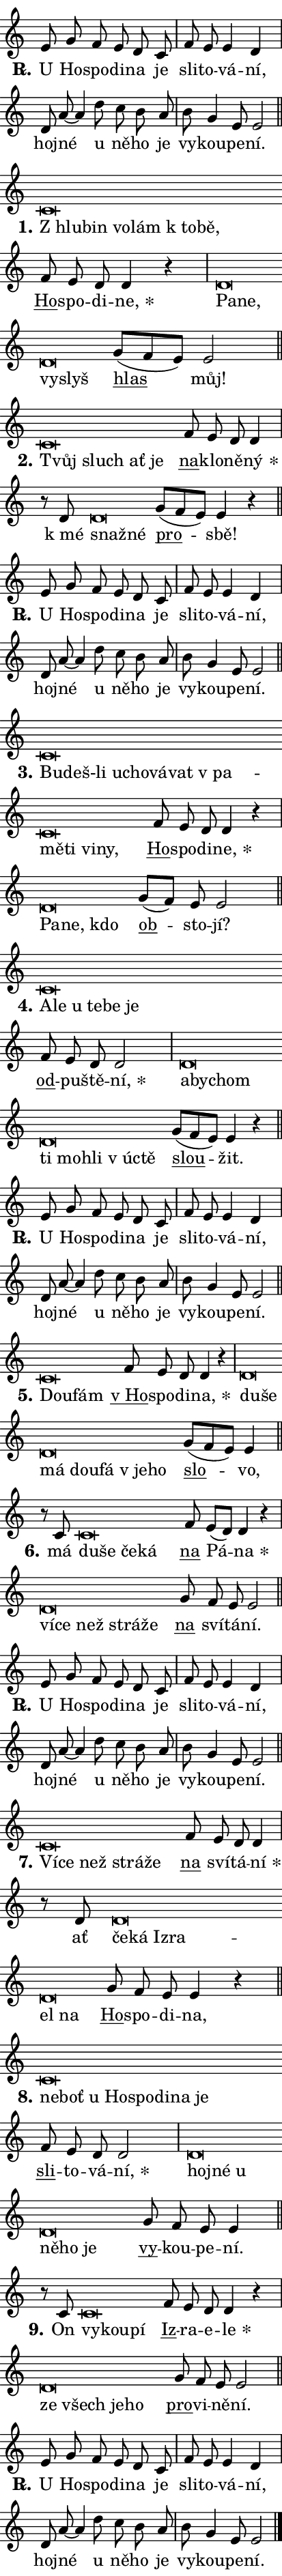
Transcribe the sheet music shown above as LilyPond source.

\version "2.24.0"
\header { tagline = "" }
\paper {
  indent = 0\cm
  top-margin = 0\cm
  right-margin = 0\cm
  bottom-margin = 0\cm
  left-margin = 0\cm
  paper-width = 7\cm
  page-breaking = #ly:one-page-breaking
  system-system-spacing.basic-distance = #11
  score-system-spacing.basic-distance = #11
  ragged-last = ##f
}


%% Author: Thomas Morley
%% https://lists.gnu.org/archive/html/lilypond-user/2020-05/msg00002.html
#(define (line-position grob)
"Returns position of @var[grob} in current system:
   @code{'start}, if at first time-step
   @code{'end}, if at last time-step
   @code{'middle} otherwise
"
  (let* ((col (ly:item-get-column grob))
         (ln (ly:grob-object col 'left-neighbor))
         (rn (ly:grob-object col 'right-neighbor))
         (col-to-check-left (if (ly:grob? ln) ln col))
         (col-to-check-right (if (ly:grob? rn) rn col))
         (break-dir-left
           (and
             (ly:grob-property col-to-check-left 'non-musical #f)
             (ly:item-break-dir col-to-check-left)))
         (break-dir-right
           (and
             (ly:grob-property col-to-check-right 'non-musical #f)
             (ly:item-break-dir col-to-check-right))))
        (cond ((eqv? 1 break-dir-left) 'start)
              ((eqv? -1 break-dir-right) 'end)
              (else 'middle))))

#(define (tranparent-at-line-position vctor)
  (lambda (grob)
  "Relying on @code{line-position} select the relevant enry from @var{vctor}.
Used to determine transparency,"
    (case (line-position grob)
      ((end) (not (vector-ref vctor 0)))
      ((middle) (not (vector-ref vctor 1)))
      ((start) (not (vector-ref vctor 2))))))

noteHeadBreakVisibility =
#(define-music-function (break-visibility)(vector?)
"Makes @code{NoteHead}s transparent relying on @var{break-visibility}"
#{
  \override NoteHead.transparent =
    #(tranparent-at-line-position break-visibility)
#})

#(define delete-ledgers-for-transparent-note-heads
  (lambda (grob)
    "Reads whether a @code{NoteHead} is transparent.
If so this @code{NoteHead} is removed from @code{'note-heads} from
@var{grob}, which is supposed to be @code{LedgerLineSpanner}.
As a result ledgers are not printed for this @code{NoteHead}"
    (let* ((nhds-array (ly:grob-object grob 'note-heads))
           (nhds-list
             (if (ly:grob-array? nhds-array)
                 (ly:grob-array->list nhds-array)
                 '()))
           ;; Relies on the transparent-property being done before
           ;; Staff.LedgerLineSpanner.after-line-breaking is executed.
           ;; This is fragile ...
           (to-keep
             (remove
               (lambda (nhd)
                 (ly:grob-property nhd 'transparent #f))
               nhds-list)))
      ;; TODO find a better method to iterate over grob-arrays, similiar
      ;; to filter/remove etc for lists
      ;; For now rebuilt from scratch
      (set! (ly:grob-object grob 'note-heads)  '())
      (for-each
        (lambda (nhd)
          (ly:pointer-group-interface::add-grob grob 'note-heads nhd))
        to-keep))))

hideNotes = {
  \noteHeadBreakVisibility #begin-of-line-visible
}
unHideNotes = {
  \noteHeadBreakVisibility #all-visible
}

% work-around for resetting accidentals
% https://lilypond.org/doc/v2.23/Documentation/notation/displaying-rhythms#unmetered-music
cadenzaMeasure = {
  \cadenzaOff
  \partial 1024 s1024
  \cadenzaOn
}

#(define-markup-command (accent layout props text) (markup?)
  "Underline accented syllable"
  (interpret-markup layout props
    #{\markup \override #'(offset . 4.3) \underline { #text }#}))

responsum = \markup \concat {
  "R" \hspace #-1.05 \path #0.1 #'((moveto 0 0.07) (lineto 0.9 0.8)) \hspace #0.05 "."
}

\layout {
    \context {
        \Staff
        \remove "Time_signature_engraver"
        \override LedgerLineSpanner.after-line-breaking = #delete-ledgers-for-transparent-note-heads
    }
    \context {
        \Voice {
            \override NoteHead.output-attributes = #'((class . "notehead"))
            \override Hairpin.height = #0.55
        }
    }
    \context {
        \Lyrics {
            \override StanzaNumber.output-attributes = #'((class . "stanzanumber"))
            \override LyricSpace.minimum-distance = #0.9
            \override LyricText.font-name = #"TeX Gyre Schola"
            \override LyricText.font-size = 1
            \override StanzaNumber.font-name = #"TeX Gyre Schola Bold"
            \override StanzaNumber.font-size = 1
        }
    }
}

% magnetic-lyrics.ily
%
%   written by
%     Jean Abou Samra <jean@abou-samra.fr>
%     Werner Lemberg <wl@gnu.org>
%
%   adapted by
%     Jiri Hon <jiri.hon@gmail.com>
%
% Version 2022-Apr-15

% https://www.mail-archive.com/lilypond-user@gnu.org/msg149350.html

#(define (Left_hyphen_pointer_engraver context)
   "Collect syllable-hyphen-syllable occurrences in lyrics and store
them in properties.  This engraver only looks to the left.  For
example, if the lyrics input is @code{foo -- bar}, it does the
following.

@itemize @bullet
@item
Set the @code{text} property of the @code{LyricHyphen} grob between
@q{foo} and @q{bar} to @code{foo}.

@item
Set the @code{left-hyphen} property of the @code{LyricText} grob with
text @q{foo} to the @code{LyricHyphen} grob between @q{foo} and
@q{bar}.
@end itemize

Use this auxiliary engraver in combination with the
@code{lyric-@/text::@/apply-@/magnetic-@/offset!} hook."
   (let ((hyphen #f)
         (text #f))
     (make-engraver
      (acknowledgers
       ((lyric-syllable-interface engraver grob source-engraver)
        (set! text grob)))
      (end-acknowledgers
       ((lyric-hyphen-interface engraver grob source-engraver)
        ;(when (not (grob::has-interface grob 'lyric-space-interface))
          (set! hyphen grob)));)
      ((stop-translation-timestep engraver)
       (when (and text hyphen)
         (ly:grob-set-object! text 'left-hyphen hyphen))
       (set! text #f)
       (set! hyphen #f)))))

#(define (lyric-text::apply-magnetic-offset! grob)
   "If the space between two syllables is less than the value in
property @code{LyricText@/.details@/.squash-threshold}, move the right
syllable to the left so that it gets concatenated with the left
syllable.

Use this function as a hook for
@code{LyricText@/.after-@/line-@/breaking} if the
@code{Left_@/hyphen_@/pointer_@/engraver} is active."
   (let ((hyphen (ly:grob-object grob 'left-hyphen #f)))
     (when hyphen
       (let ((left-text (ly:spanner-bound hyphen LEFT)))
         (when (grob::has-interface left-text 'lyric-syllable-interface)
           (let* ((common (ly:grob-common-refpoint grob left-text X))
                  (this-x-ext (ly:grob-extent grob common X))
                  (left-x-ext
                   (begin
                     ;; Trigger magnetism for left-text.
                     (ly:grob-property left-text 'after-line-breaking)
                     (ly:grob-extent left-text common X)))
                  ;; `delta` is the gap width between two syllables.
                  (delta (- (interval-start this-x-ext)
                            (interval-end left-x-ext)))
                  (details (ly:grob-property grob 'details))
                  (threshold (assoc-get 'squash-threshold details 0.2)))
             (when (< delta threshold)
               (let* (;; We have to manipulate the input text so that
                      ;; ligatures crossing syllable boundaries are not
                      ;; disabled.  For languages based on the Latin
                      ;; script this is essentially a beautification.
                      ;; However, for non-Western scripts it can be a
                      ;; necessity.
                      (lt (ly:grob-property left-text 'text))
                      (rt (ly:grob-property grob 'text))
                      (is-space (grob::has-interface hyphen 'lyric-space-interface))
                      (space (if is-space " " ""))
                      (space-markup (grob-interpret-markup grob " "))
                      (space-size (interval-length (ly:stencil-extent space-markup X)))
                      (extra-delta (if is-space space-size 0))
                      ;; Append new syllable.
                      (ltrt-space (if (and (string? lt) (string? rt))
                                (string-append lt space rt)
                                (make-concat-markup (list lt space rt))))
                      ;; Right-align `ltrt` to the right side.
                      (ltrt-space-markup (grob-interpret-markup
                               grob
                               (make-translate-markup
                                (cons (interval-length this-x-ext) 0)
                                (make-right-align-markup ltrt-space)))))
                 (begin
                   ;; Don't print `left-text`.
                   (ly:grob-set-property! left-text 'stencil #f)
                   ;; Set text and stencil (which holds all collected
                   ;; syllables so far) and shift it to the left.
                   (ly:grob-set-property! grob 'text ltrt-space)
                   (ly:grob-set-property! grob 'stencil ltrt-space-markup)
                   (ly:grob-translate-axis! grob (- (- delta extra-delta)) X))))))))))


#(define (lyric-hyphen::displace-bounds-first grob)
   ;; Make very sure this callback isn't triggered too early.
   (let ((left (ly:spanner-bound grob LEFT))
         (right (ly:spanner-bound grob RIGHT)))
     (ly:grob-property left 'after-line-breaking)
     (ly:grob-property right 'after-line-breaking)
     (ly:lyric-hyphen::print grob)))

squashThreshold = #0.4

\layout {
  \context {
    \Lyrics
    \consists #Left_hyphen_pointer_engraver
    \override LyricText.after-line-breaking =
      #lyric-text::apply-magnetic-offset!
    \override LyricHyphen.stencil = #lyric-hyphen::displace-bounds-first
    \override LyricText.details.squash-threshold = \squashThreshold
    \override LyricHyphen.minimum-distance = 0
    \override LyricHyphen.minimum-length = \squashThreshold
  }
}

squash = \override LyricText.details.squash-threshold = 9999
unSquash = \override LyricText.details.squash-threshold = \squashThreshold

left = \override LyricText.self-alignment-X = #LEFT
unLeft = \revert LyricText.self-alignment-X

starOffset = #(lambda (grob) 
                (let ((x_offset (ly:self-alignment-interface::aligned-on-x-parent grob)))
                  (if (= x_offset 0) 0 (+ x_offset 1.2))))

star = #(define-music-function (syllable)(string?)
"Append star separator at the end of a syllable"
#{
  \once \override LyricText.X-offset = #starOffset
  \lyricmode { \markup {
    #syllable
    \override #'((font-name . "TeX Gyre Schola Bold")) \hspace #0.2 \lower #0.65 \larger "*"
  } }
#})

starAccent = #(define-music-function (syllable)(string?)
"Append star separator at the end of a syllable and make accent"
#{
  \once \override LyricText.X-offset = #starOffset
  \lyricmode { \markup {
    \accent #syllable
    \override #'((font-name . "TeX Gyre Schola Bold")) \hspace #0.2 \lower #0.65 \larger "*"
  } }
#})

breath = #(define-music-function (syllable)(string?)
"Append breathing indicator at the end of a syllable"
#{
  \lyricmode { \markup { #syllable "+" } }
#})

optionalBreath = #(define-music-function (syllable)(string?)
"Append optional breathing indicator at the end of a syllable"
#{
  \lyricmode { \markup { #syllable "(+)" } }
#})


\score {
    <<
        \new Voice = "melody" { \cadenzaOn \key c \major \relative { e'8 g f e d c \cadenzaMeasure \bar "|" f e e4 d \cadenzaMeasure \bar "|" d8 a'8~ a4 \bar "" d8 c b a \cadenzaMeasure \bar "|" b g4 e8 e2 \cadenzaMeasure \bar "||" \break } }
        \new Lyrics \lyricsto "melody" { \lyricmode { \set stanza = \responsum
U Ho -- spo -- di -- na je sli -- to -- vá -- ní, hoj -- né u ně -- ho je vy -- kou -- pe -- ní. } }
    >>
    \layout {}
}

\score {
    <<
        \new Voice = "melody" { \cadenzaOn \key c \major \relative { c'\breve*1/16 \hideNotes \breve*1/16 \bar "" \breve*1/16 \bar "" \breve*1/16 \bar "" \breve*1/16 \breve*1/16 \bar "" \unHideNotes \bar "" f8 e d d4 r \cadenzaMeasure \bar "|" d\breve*1/16 \hideNotes \breve*1/16 \bar "" \breve*1/16 \breve*1/16 \bar "" \unHideNotes \bar "" g8[( f e)] e2 \cadenzaMeasure \bar "||" \break } }
        \new Lyrics \lyricsto "melody" { \lyricmode { \set stanza = "1."
\left "Z hlu" -- \squash bin vo -- lám "k to" -- bě, \unLeft \unSquash \markup \accent Ho -- spo -- di -- \star ne, \left Pa -- \squash ne, vy -- slyš \unLeft \unSquash \markup \accent hlas můj! } }
    >>
    \layout {}
}

\score {
    <<
        \new Voice = "melody" { \cadenzaOn \key c \major \relative { c'\breve*1/16 \hideNotes \breve*1/16 \bar "" \breve*1/16 \breve*1/16 \bar "" \unHideNotes \bar "" f8 e d d4 \cadenzaMeasure \bar "|" r8 d d\breve*1/16 \hideNotes \breve*1/16 \bar "" \unHideNotes \bar "" g8[( f e)] e4 r \cadenzaMeasure \bar "||" \break } }
        \new Lyrics \lyricsto "melody" { \lyricmode { \set stanza = "2."
\left Tvůj \squash sluch ať je \unLeft \unSquash \markup \accent na -- klo -- ně -- \star ný "k mé" \left snaž -- \squash né \unLeft \unSquash \markup \accent pro -- sbě! } }
    >>
    \layout {}
}

\score {
    <<
        \new Voice = "melody" { \cadenzaOn \key c \major \relative { e'8 g f e d c \cadenzaMeasure \bar "|" f e e4 d \cadenzaMeasure \bar "|" d8 a'8~ a4 \bar "" d8 c b a \cadenzaMeasure \bar "|" b g4 e8 e2 \cadenzaMeasure \bar "||" \break } }
        \new Lyrics \lyricsto "melody" { \lyricmode { \set stanza = \responsum
U Ho -- spo -- di -- na je sli -- to -- vá -- ní, hoj -- né u ně -- ho je vy -- kou -- pe -- ní. } }
    >>
    \layout {}
}

\score {
    <<
        \new Voice = "melody" { \cadenzaOn \key c \major \relative { c'\breve*1/16 \hideNotes \breve*1/16 \bar "" \breve*1/16 \bar "" \breve*1/16 \bar "" \breve*1/16 \bar "" \breve*1/16 \bar "" \breve*1/16 \bar "" \breve*1/16 \bar "" \breve*1/16 \bar "" \breve*1/16 \breve*1/16 \bar "" \unHideNotes \bar "" f8 e d d4 r \cadenzaMeasure \bar "|" d\breve*1/16 \hideNotes \breve*1/16 \breve*1/16 \bar "" \unHideNotes \bar "" g8[( f)] e e2 \cadenzaMeasure \bar "||" \break } }
        \new Lyrics \lyricsto "melody" { \lyricmode { \set stanza = "3."
\left Bu -- \squash deš-li u -- cho -- vá -- vat "v pa" -- mě -- ti vi -- ny, \unLeft \unSquash \markup \accent Ho -- spo -- di -- \star ne, \left Pa -- \squash ne, kdo \unLeft \unSquash \markup \accent ob -- sto -- jí? } }
    >>
    \layout {}
}

\score {
    <<
        \new Voice = "melody" { \cadenzaOn \key c \major \relative { c'\breve*1/16 \hideNotes \breve*1/16 \bar "" \breve*1/16 \bar "" \breve*1/16 \bar "" \breve*1/16 \breve*1/16 \bar "" \unHideNotes \bar "" f8 e d d2 \cadenzaMeasure \bar "|" d\breve*1/16 \hideNotes \breve*1/16 \bar "" \breve*1/16 \bar "" \breve*1/16 \bar "" \breve*1/16 \bar "" \breve*1/16 \bar "" \breve*1/16 \breve*1/16 \bar "" \unHideNotes \bar "" g8[( f e)] e4 r \cadenzaMeasure \bar "||" \break } }
        \new Lyrics \lyricsto "melody" { \lyricmode { \set stanza = "4."
\left A -- \squash le u te -- be je \unLeft \unSquash \markup \accent od -- pu -- ště -- \star ní, \left a -- \squash by -- chom ti mo -- hli "v ú" -- ctě \unLeft \unSquash \markup \accent slou -- žit. } }
    >>
    \layout {}
}

\score {
    <<
        \new Voice = "melody" { \cadenzaOn \key c \major \relative { e'8 g f e d c \cadenzaMeasure \bar "|" f e e4 d \cadenzaMeasure \bar "|" d8 a'8~ a4 \bar "" d8 c b a \cadenzaMeasure \bar "|" b g4 e8 e2 \cadenzaMeasure \bar "||" \break } }
        \new Lyrics \lyricsto "melody" { \lyricmode { \set stanza = \responsum
U Ho -- spo -- di -- na je sli -- to -- vá -- ní, hoj -- né u ně -- ho je vy -- kou -- pe -- ní. } }
    >>
    \layout {}
}

\score {
    <<
        \new Voice = "melody" { \cadenzaOn \key c \major \relative { c'\breve*1/16 \hideNotes \breve*1/16 \bar "" \unHideNotes \bar "" f8 e d d4 r \cadenzaMeasure \bar "|" d\breve*1/16 \hideNotes \breve*1/16 \bar "" \breve*1/16 \bar "" \breve*1/16 \bar "" \breve*1/16 \bar "" \breve*1/16 \breve*1/16 \bar "" \unHideNotes \bar "" g8[( f e)] e4 \cadenzaMeasure \bar "||" \break } }
        \new Lyrics \lyricsto "melody" { \lyricmode { \set stanza = "5."
\left Dou -- \squash fám \unLeft \unSquash \markup \accent "v Ho" -- spo -- di -- \star na, \left du -- \squash še má dou -- fá "v je" -- ho \unLeft \unSquash \markup \accent slo -- vo, } }
    >>
    \layout {}
}

\score {
    <<
        \new Voice = "melody" { \cadenzaOn \key c \major \relative { r8 c' c\breve*1/16 \hideNotes \breve*1/16 \bar "" \breve*1/16 \breve*1/16 \bar "" \unHideNotes \bar "" f8 e[( d)] d4 r \cadenzaMeasure \bar "|" d\breve*1/16 \hideNotes \breve*1/16 \bar "" \breve*1/16 \bar "" \breve*1/16 \breve*1/16 \bar "" \unHideNotes \bar "" g8 f e e2 \cadenzaMeasure \bar "||" \break } }
        \new Lyrics \lyricsto "melody" { \lyricmode { \set stanza = "6."
má \left du -- \squash še če -- ká \unLeft \unSquash \markup \accent na Pá -- \star na \left ví -- \squash ce než strá -- že \unLeft \unSquash \markup \accent na sví -- tá -- ní. } }
    >>
    \layout {}
}

\score {
    <<
        \new Voice = "melody" { \cadenzaOn \key c \major \relative { e'8 g f e d c \cadenzaMeasure \bar "|" f e e4 d \cadenzaMeasure \bar "|" d8 a'8~ a4 \bar "" d8 c b a \cadenzaMeasure \bar "|" b g4 e8 e2 \cadenzaMeasure \bar "||" \break } }
        \new Lyrics \lyricsto "melody" { \lyricmode { \set stanza = \responsum
U Ho -- spo -- di -- na je sli -- to -- vá -- ní, hoj -- né u ně -- ho je vy -- kou -- pe -- ní. } }
    >>
    \layout {}
}

\score {
    <<
        \new Voice = "melody" { \cadenzaOn \key c \major \relative { c'\breve*1/16 \hideNotes \breve*1/16 \bar "" \breve*1/16 \bar "" \breve*1/16 \breve*1/16 \bar "" \unHideNotes \bar "" f8 e d d4 \cadenzaMeasure \bar "|" r8 d d\breve*1/16 \hideNotes \breve*1/16 \bar "" \breve*1/16 \bar "" \breve*1/16 \bar "" \breve*1/16 \breve*1/16 \bar "" \unHideNotes \bar "" g8 f e e4 r \cadenzaMeasure \bar "||" \break } }
        \new Lyrics \lyricsto "melody" { \lyricmode { \set stanza = "7."
\left Ví -- \squash ce než strá -- že \unLeft \unSquash \markup \accent na sví -- tá -- \star ní ať \left če -- \squash ká Iz -- ra -- el na \unLeft \unSquash \markup \accent Ho -- spo -- di -- na, } }
    >>
    \layout {}
}

\score {
    <<
        \new Voice = "melody" { \cadenzaOn \key c \major \relative { c'\breve*1/16 \hideNotes \breve*1/16 \bar "" \breve*1/16 \bar "" \breve*1/16 \bar "" \breve*1/16 \bar "" \breve*1/16 \bar "" \breve*1/16 \breve*1/16 \bar "" \unHideNotes \bar "" f8 e d d2 \cadenzaMeasure \bar "|" d\breve*1/16 \hideNotes \breve*1/16 \bar "" \breve*1/16 \bar "" \breve*1/16 \bar "" \breve*1/16 \breve*1/16 \bar "" \unHideNotes \bar "" g8 f e e4 \cadenzaMeasure \bar "||" \break } }
        \new Lyrics \lyricsto "melody" { \lyricmode { \set stanza = "8."
\left ne -- \squash boť u Ho -- spo -- di -- na je \unLeft \unSquash \markup \accent sli -- to -- vá -- \star ní, \left hoj -- \squash né u ně -- ho je \unLeft \unSquash \markup \accent vy -- kou -- pe -- ní. } }
    >>
    \layout {}
}

\score {
    <<
        \new Voice = "melody" { \cadenzaOn \key c \major \relative { r8 c' c\breve*1/16 \hideNotes \breve*1/16 \breve*1/16 \bar "" \unHideNotes \bar "" f8 e d d4 r \cadenzaMeasure \bar "|" d\breve*1/16 \hideNotes \breve*1/16 \bar "" \breve*1/16 \breve*1/16 \bar "" \unHideNotes \bar "" g8 f e e2 \cadenzaMeasure \bar "||" \break } }
        \new Lyrics \lyricsto "melody" { \lyricmode { \set stanza = "9."
On \left vy -- \squash kou -- pí \unLeft \unSquash \markup \accent Iz -- ra -- e -- \star le \left ze \squash všech je -- ho \unLeft \unSquash \markup \accent pro -- vi -- ně -- ní. } }
    >>
    \layout {}
}

\score {
    <<
        \new Voice = "melody" { \cadenzaOn \key c \major \relative { e'8 g f e d c \cadenzaMeasure \bar "|" f e e4 d \cadenzaMeasure \bar "|" d8 a'8~ a4 \bar "" d8 c b a \cadenzaMeasure \bar "|" b g4 e8 e2 \cadenzaMeasure \bar "||" \break } \bar "|." }
        \new Lyrics \lyricsto "melody" { \lyricmode { \set stanza = \responsum
U Ho -- spo -- di -- na je sli -- to -- vá -- ní, hoj -- né u ně -- ho je vy -- kou -- pe -- ní. } }
    >>
    \layout {}
}
